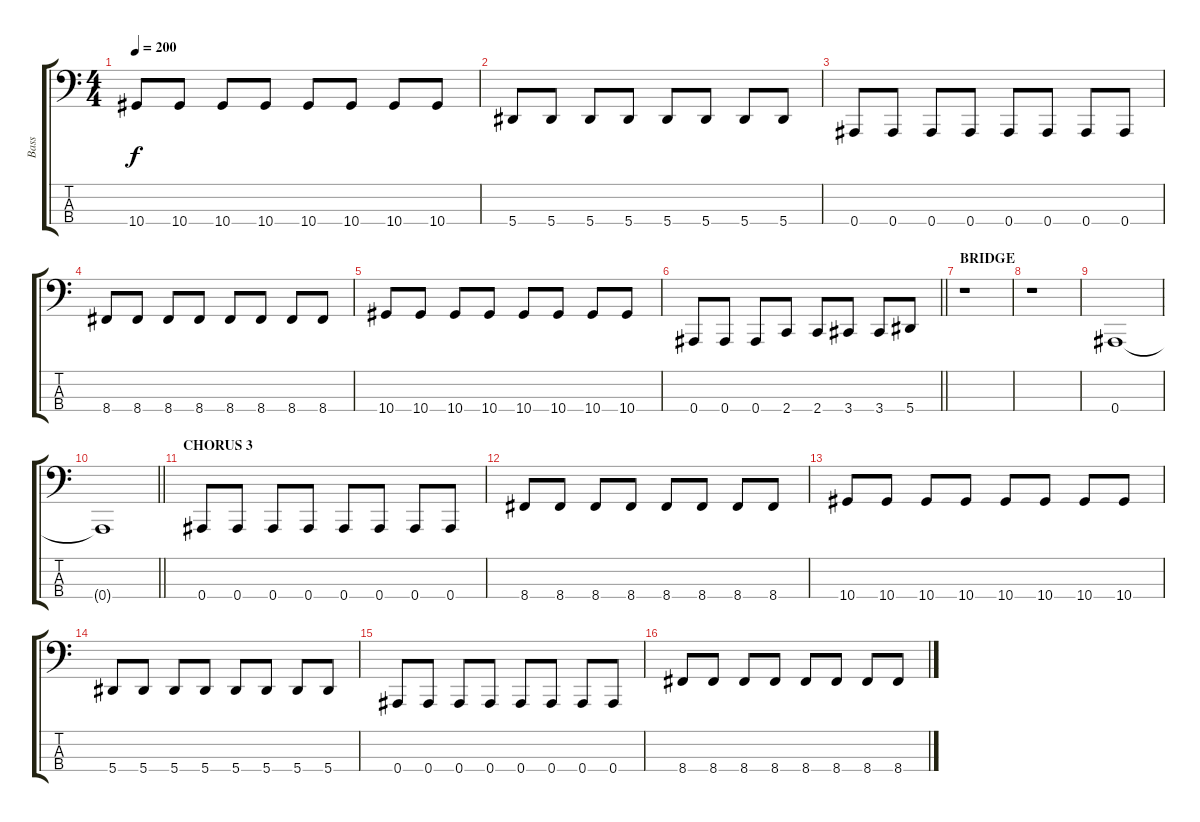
\track ("Bass" "Bass") {instrument electricbassfinger}
\staff {score tabs}
\tuning (Eb2 Bb1 F1 Bb0) {hide}
\ts (4 4)
\tempo 200
\clef f4
\ks c
10.4.8{dy f} 10.4.8 10.4.8 10.4.8 10.4.8 10.4.8 10.4.8 10.4.8 |
5.4.8 5.4.8 5.4.8 5.4.8 5.4.8 5.4.8 5.4.8 5.4.8 |
0.4.8 0.4.8 0.4.8 0.4.8 0.4.8 0.4.8 0.4.8 0.4.8 |
8.4.8 8.4.8 8.4.8 8.4.8 8.4.8 8.4.8 8.4.8 8.4.8 |
10.4.8 10.4.8 10.4.8 10.4.8 10.4.8 10.4.8 10.4.8 10.4.8 |
\barLineRight lightlight
0.4.8 0.4.8 0.4.8 2.4.8 2.4.8 3.4.8 3.4.8 5.4.8 |
\section ("" "BRIDGE")
r.1 |
r.1 |
0.4.1 |
\barLineRight lightlight
0.4{t}.1 |
\section ("" "CHORUS 3")
0.4.8 0.4.8 0.4.8 0.4.8 0.4.8 0.4.8 0.4.8 0.4.8 |
8.4.8 8.4.8 8.4.8 8.4.8 8.4.8 8.4.8 8.4.8 8.4.8 |
10.4.8 10.4.8 10.4.8 10.4.8 10.4.8 10.4.8 10.4.8 10.4.8 |
5.4.8 5.4.8 5.4.8 5.4.8 5.4.8 5.4.8 5.4.8 5.4.8 |
0.4.8 0.4.8 0.4.8 0.4.8 0.4.8 0.4.8 0.4.8 0.4.8 |
8.4.8 8.4.8 8.4.8 8.4.8 8.4.8 8.4.8 8.4.8 8.4.8
